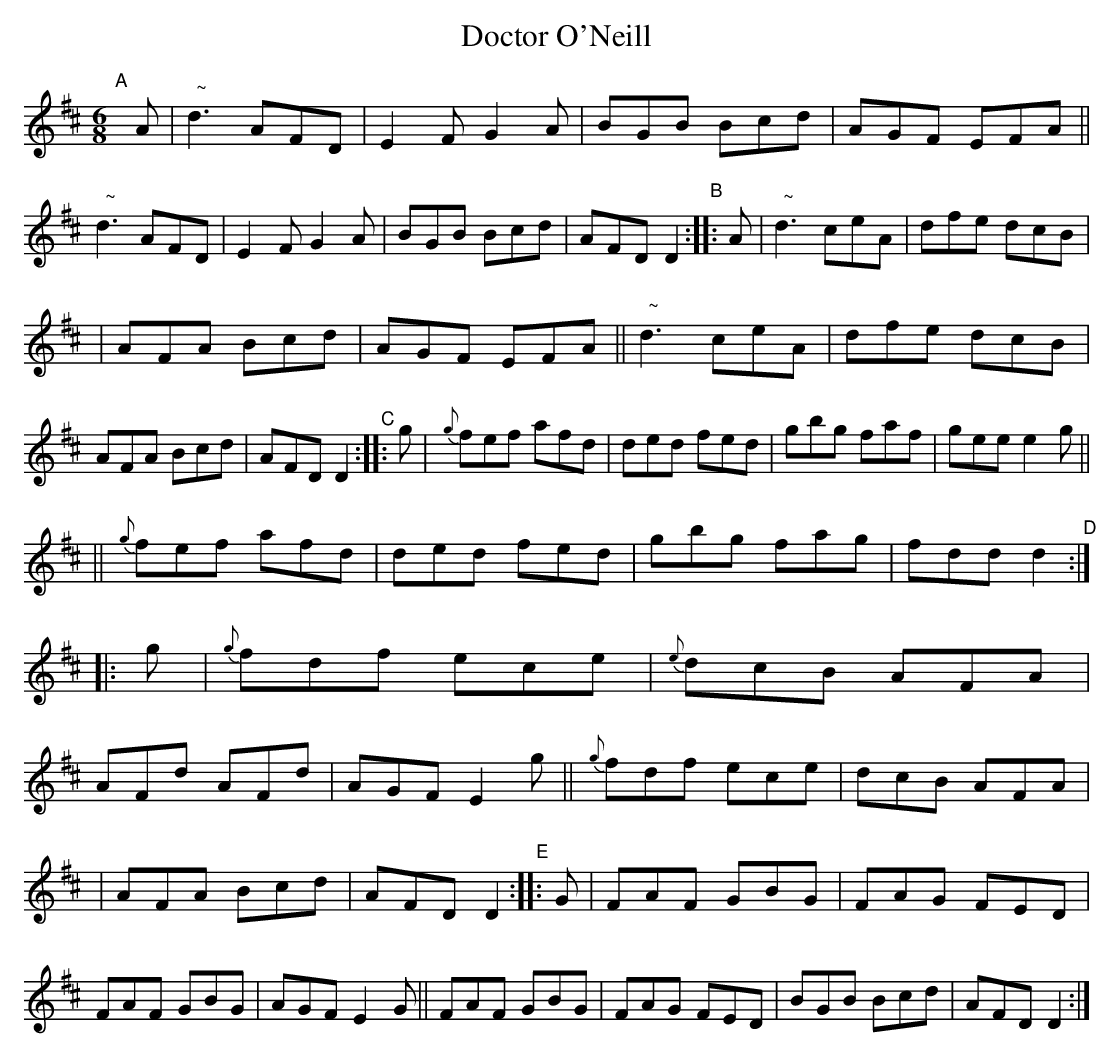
X:1
T: Doctor O'Neill
M: 6/8
L: 1/8
K: D
"^A"[|] A \
| "  ~"d3 AFD | E2F G2A | BGB Bcd | AGF EFA || "  ~"d3 AFD \
| E2F G2A | BGB Bcd | AFD D2 "^B":: A | "  ~"d3 ceA | dfe dcB |
| AFA Bcd | AGF EFA || "  ~"d3 ceA | dfe dcB | AFA Bcd \
| AFD D2 "^C":: g | {g}fef afd | ded fed | gbg faf | gee e2g ||
|| {g}fef afd | ded fed | gbg fag | fdd d2 "^D":: g | {g}fdf ece \
| {e}dcB AFA | AFd AFd | AGF E2g || {g}fdf ece | dcB AFA |
| AFA Bcd | AFD D2 "^E":: G | FAF GBG | FAG FED | FAF GBG \
| AGF E2G || FAF GBG | FAG FED | BGB Bcd | AFD D2 :|
